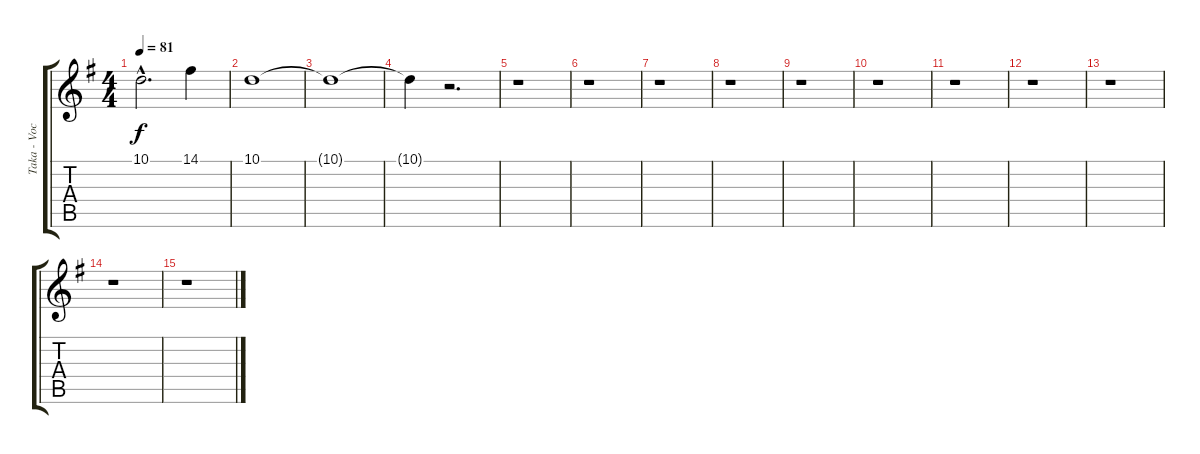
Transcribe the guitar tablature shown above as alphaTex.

\track ("Taka - Vocals" "Taka - Voc") {instrument lead1square}
\staff {score tabs}
\tuning (E4 B3 G3 D3 A2 E2) {hide}
\ts (4 4)
\tempo 81
\clef g2
\ks g
10.1{hac}.2{d dy f} 14.1.4 |
10.1.1 |
10.1{t}.1 |
10.1{t}.4 r.2{d} |
r.1 |
r.1 |
r.1 |
r.1 |
r.1 |
r.1 |
r.1 |
r.1 |
r.1 |
r.1 |
r.1
